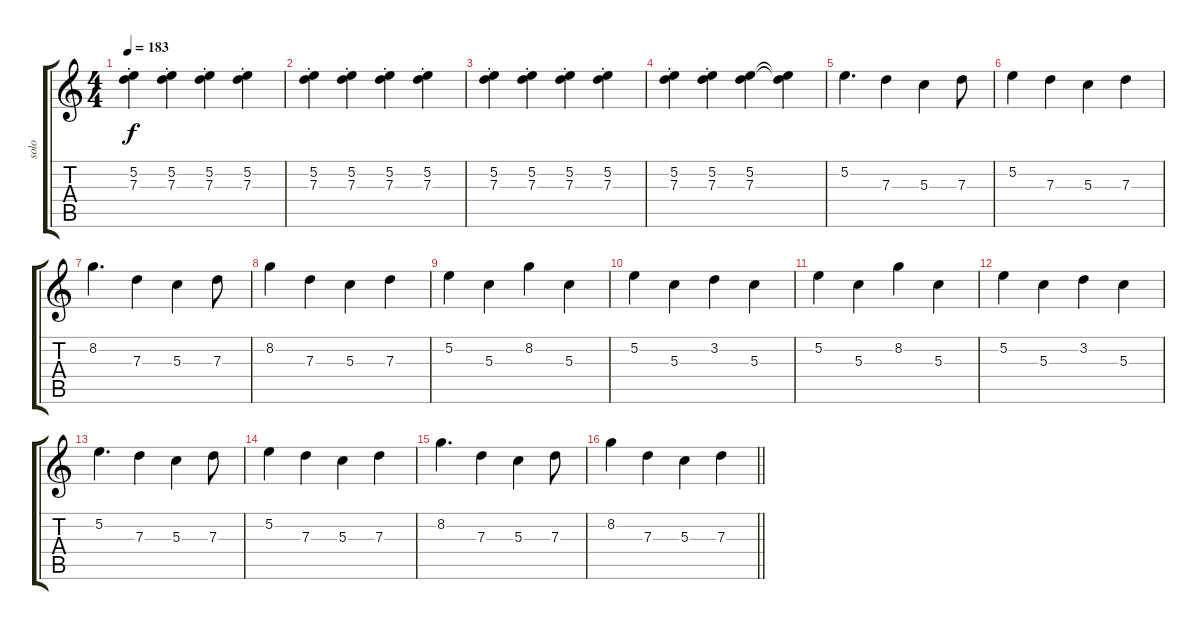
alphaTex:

\track ("solo" "solo") {instrument distortionguitar}
\staff {score tabs}
\tuning (E4 B3 G3 D3 A2 D2) {hide}
\ts (4 4)
\tempo 183
\clef g2
\ks c
(5.2{st} 7.3{st}).4{dy f} (5.2{st} 7.3{st}).4 (5.2{st} 7.3{st}).4 (5.2{st} 7.3{st}).4 |
(5.2{st} 7.3{st}).4 (5.2{st} 7.3{st}).4 (5.2{st} 7.3{st}).4 (5.2{st} 7.3{st}).4 |
(5.2{st} 7.3{st}).4 (5.2{st} 7.3{st}).4 (5.2{st} 7.3{st}).4 (5.2{st} 7.3{st}).4 |
(5.2{st} 7.3{st}).4 (5.2{st} 7.3{st}).4 (5.2 7.3).4 (5.2{t} 7.3{t}).4 |
5.2.4{d} 7.3.4 5.3.4 7.3.8 |
5.2.4 7.3.4 5.3.4 7.3.4 |
8.2.4{d} 7.3.4 5.3.4 7.3.8 |
8.2.4 7.3.4 5.3.4 7.3.4 |
5.2.4 5.3.4 8.2.4 5.3.4 |
5.2.4 5.3.4 3.2.4 5.3.4 |
5.2.4 5.3.4 8.2.4 5.3.4 |
5.2.4 5.3.4 3.2.4 5.3.4 |
5.2.4{d} 7.3.4 5.3.4 7.3.8 |
5.2.4 7.3.4 5.3.4 7.3.4 |
8.2.4{d} 7.3.4 5.3.4 7.3.8 |
\barLineRight lightlight
8.2.4 7.3.4 5.3.4 7.3.4
